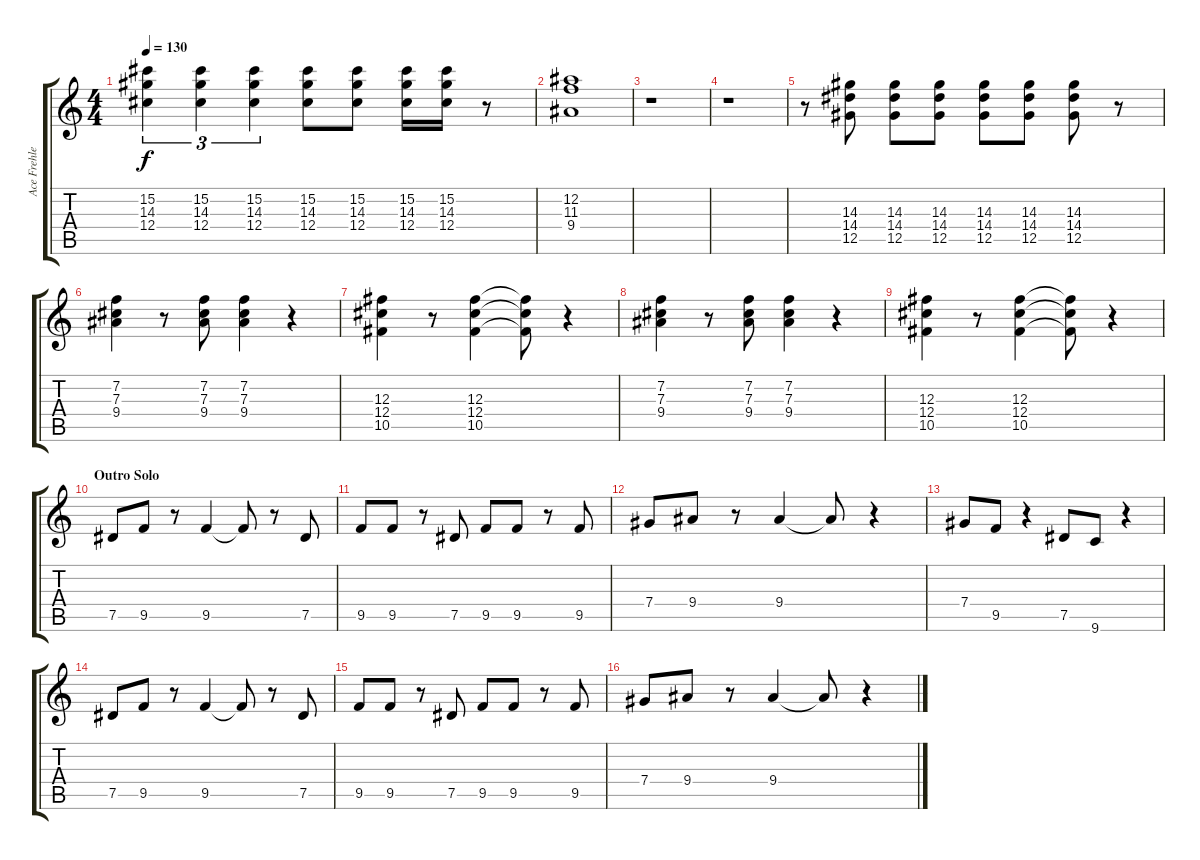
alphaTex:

\track ("Ace Frehley" "Ace Frehle") {instrument distortionguitar}
\staff {score tabs}
\tuning (Eb4 Bb3 Gb3 Db3 Ab2 Eb2) {hide}
\ts (4 4)
\tempo 130
\clef g2
\ks c
(15.2 14.3 12.4).4{tu (3 2) dy f} (15.2 14.3 12.4).4{tu (3 2)} (15.2 14.3 12.4).4{tu (3 2)} (15.2 14.3 12.4).8 (15.2 14.3 12.4).8 (15.2 14.3 12.4).16 (15.2 14.3 12.4).16 r.8 |
(12.2 11.3 9.4).1 |
r.1 |
r.1 |
r.8 (14.3 14.4 12.5).8 (14.3 14.4 12.5).8 (14.3 14.4 12.5).8 (14.3 14.4 12.5).8 (14.3 14.4 12.5).8 (14.3 14.4 12.5).8 r.8 |
(7.2 7.3 9.4).4 r.8 (7.2 7.3 9.4).8 (7.2 7.3 9.4).4 r.4 |
(12.3 12.4 10.5).4 r.8 (12.3 12.4 10.5).4 (12.3{t} 12.4{t} 10.5{t}).8 r.4 |
(7.2 7.3 9.4).4 r.8 (7.2 7.3 9.4).8 (7.2 7.3 9.4).4 r.4 |
(12.3 12.4 10.5).4 r.8 (12.3 12.4 10.5).4 (12.3{t} 12.4{t} 10.5{t}).8 r.4 |
\section ("" "Outro Solo")
7.5.8 9.5.8 r.8 9.5.4 9.5{t}.8 r.8 7.5.8 |
9.5.8 9.5.8 r.8 7.5.8 9.5.8 9.5.8 r.8 9.5.8 |
7.4.8 9.4.8 r.8 9.4.4 9.4{t}.8 r.4 |
7.4.8 9.5.8 r.4 7.5.8 9.6.8 r.4 |
7.5.8 9.5.8 r.8 9.5.4 9.5{t}.8 r.8 7.5.8 |
9.5.8 9.5.8 r.8 7.5.8 9.5.8 9.5.8 r.8 9.5.8 |
7.4.8 9.4.8 r.8 9.4.4 9.4{t}.8 r.4
